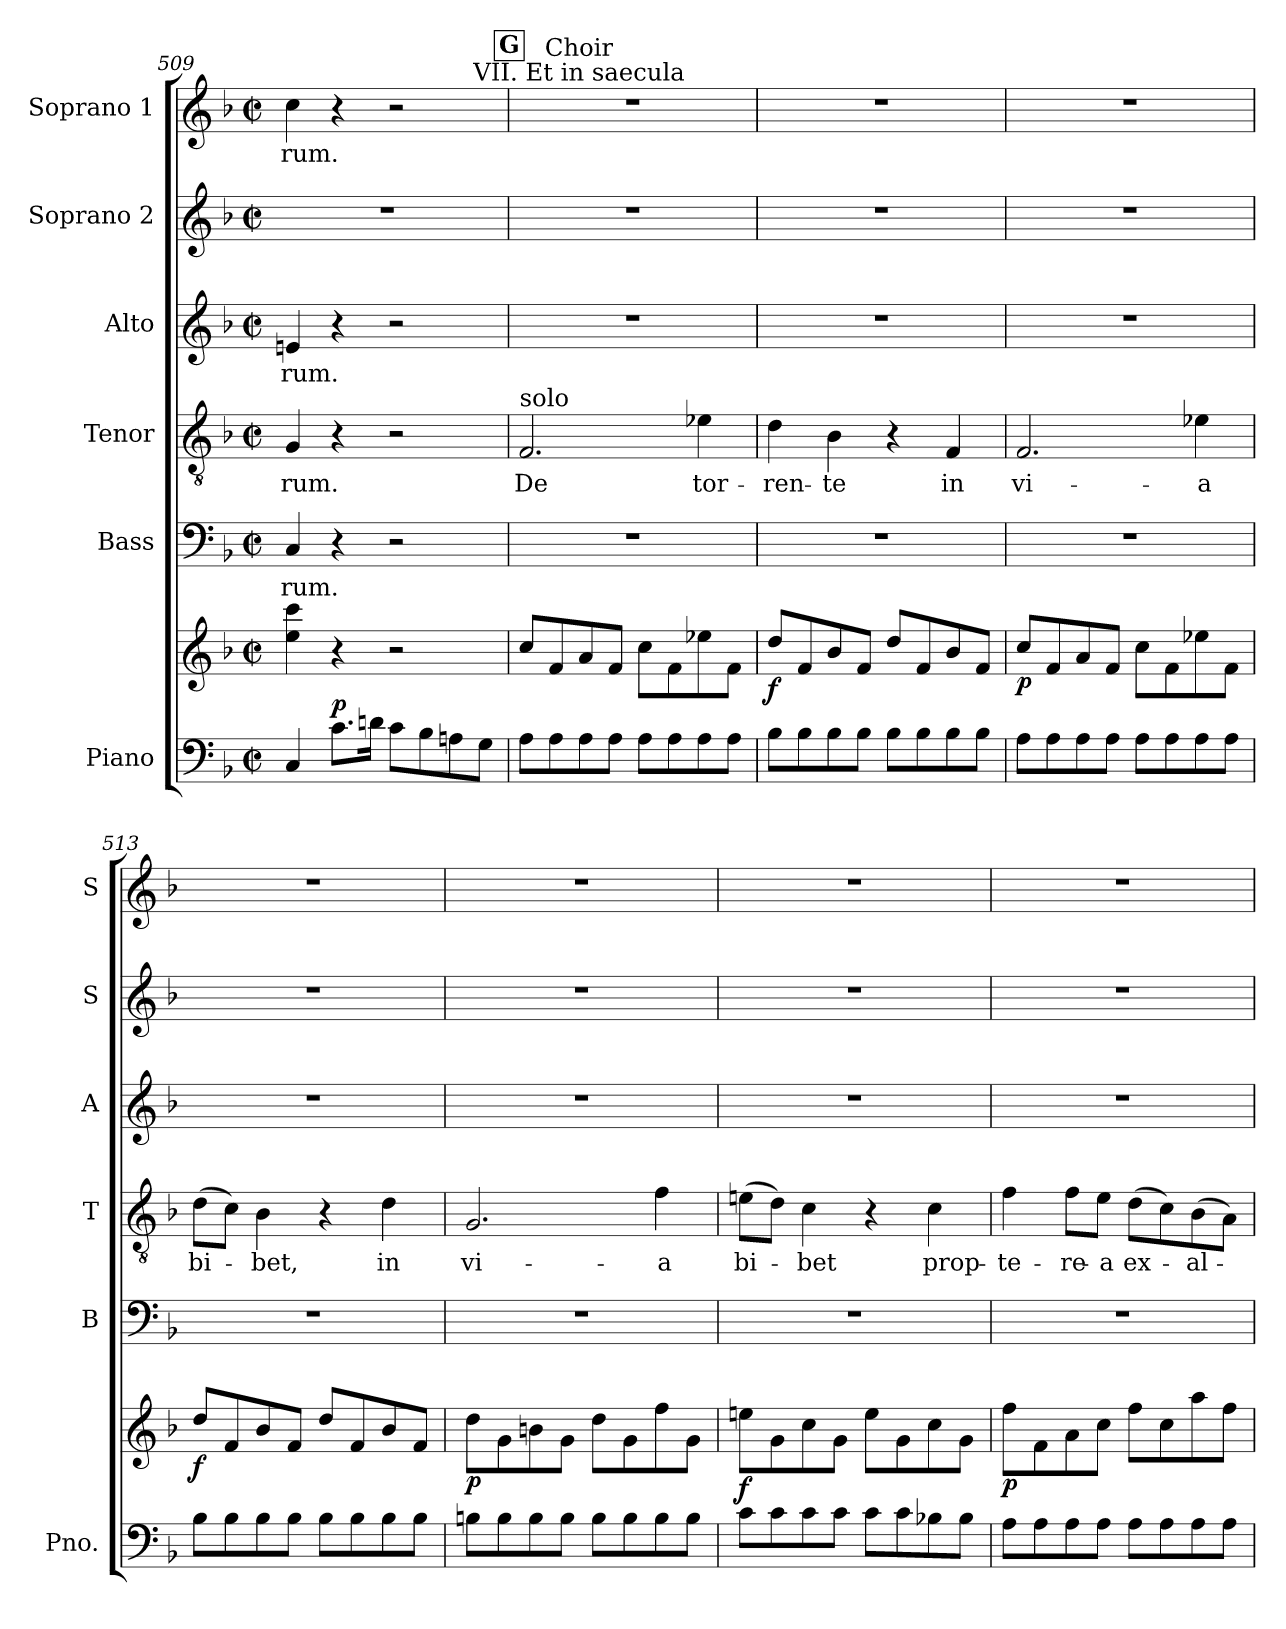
**kern	**kern	**dynam	**kern	**text	**kern	**text	**kern	**text	**kern	**kern	**text
*part6	*part6	*part6	*part5	*part5	*part4	*part4	*part3	*part3	*part2	*part1	*part1
*staff7	*staff6	*staff6/7	*staff5	*staff5	*staff4	*staff4	*staff3	*staff3	*staff2	*staff1	*staff1
*I"Piano	*	*	*I"Bass	*	*I"Tenor	*	*I"Alto	*	*I"Soprano 2	*I"Soprano 1	*
*I'Pno.	*	*	*I'B	*	*I'T	*	*I'A	*	*I'S	*I'S	*
*clefF4	*clefG2	*	*clefF4	*	*clefGv2	*	*clefG2	*	*clefG2	*clefG2	*
*k[b-]	*k[b-]	*	*k[b-]	*	*k[b-]	*	*k[b-]	*	*k[b-]	*k[b-]	*
*F:	*F:	*	*F:	*	*F:	*	*F:	*	*F:	*F:	*
*M2/2	*M2/2	*	*M2/2	*	*M2/2	*	*M2/2	*	*M2/2	*M2/2	*
*met(c|)	*met(c|)	*	*met(c|)	*	*met(c|)	*	*met(c|)	*	*met(c|)	*met(c|)	*
=509	=509	=509	=509	=509	=509	=509	=509	=509	=509	=509	=509
!	!	!	!	!LO:LY:b	!	!LO:LY:b	!	!LO:LY:b	!	!	!LO:LY:b
4C/	4ee\ 4ccc\	.	4C/	-rum.	4G/	-rum.	4en/	-rum.	1r	4cc\	-rum.
!	!	!LO:DY:a=2	!	!	!	!	!	!	!	!	!
8.c\L	4r	p	4r	.	4r	.	4r	.	.	4r	.
16dn\Jk	.	.	.	.	.	.	.	.	.	.	.
8c\L	2r	.	2r	.	2r	.	2r	.	.	2r	.
8B-\	.	.	.	.	.	.	.	.	.	.	.
8An\	.	.	.	.	.	.	.	.	.	.	.
8G\J	.	.	.	.	.	.	.	.	.	.	.
!!LO:REH:place=s1:a:B:fs=14:t=G
=510	=510	=510	=510	=510	=510	=510	=510	=510	=510	=510	=510
!	!	!	!	!	!LO:TX:a:t=solo	!	!	!	!	!	!
!	!	!	!	!	!	!LO:LY:b	!	!	!	!	!
*	*	*	*	*	*	*	*	*	*	*^	*
8A\L	8cc/L	.	1r	.	2.F/	De	1r	.	1r	1r	4ryy	.
8A\	8f/	.	.	.	.	.	.	.	.	.	.	.
!	!	!	!	!	!	!	!	!	!	!	!LO:TX:a:cj:t=VII. Et in saecula	!
!	!	!	!	!	!	!	!	!	!	!	!LO:TX:cj:t=Choir	!
8A\	8a/	.	.	.	.	.	.	.	.	.	2.ryy	.
8A\J	8f/J	.	.	.	.	.	.	.	.	.	.	.
8A\L	8cc\L	.	.	.	.	.	.	.	.	.	.	.
8A\	8f\	.	.	.	.	.	.	.	.	.	.	.
!	!	!	!	!	!	!LO:LY:b	!	!	!	!	!	!
8A\	8ee-X\	.	.	.	4e-X\	tor-	.	.	.	.	.	.
8A\J	8f\J	.	.	.	.	.	.	.	.	.	.	.
=511	=511	=511	=511	=511	=511	=511	=511	=511	=511	=511	=511	=511
!	!	!LO:DY:b	!	!	!	!LO:LY:b	!	!	!	!	!	!
*	*	*	*	*	*	*	*	*	*	*v	*v	*
8B-\L	8dd/L	f	1r	.	4d\	-ren-	1r	.	1r	1r	.
8B-\	8f/	.	.	.	.	.	.	.	.	.	.
!	!	!	!	!	!	!LO:LY:b	!	!	!	!	!
8B-\	8b-/	.	.	.	4B-\	-te	.	.	.	.	.
8B-\J	8f/J	.	.	.	.	.	.	.	.	.	.
8B-\L	8dd/L	.	.	.	4r	.	.	.	.	.	.
8B-\	8f/	.	.	.	.	.	.	.	.	.	.
!	!	!	!	!	!	!LO:LY:b	!	!	!	!	!
8B-\	8b-/	.	.	.	4F/	in	.	.	.	.	.
8B-\J	8f/J	.	.	.	.	.	.	.	.	.	.
=512	=512	=512	=512	=512	=512	=512	=512	=512	=512	=512	=512
!	!	!LO:DY:b	!	!	!	!LO:LY:b	!	!	!	!	!
8A\L	8cc/L	p	1r	.	2.F/	vi-	1r	.	1r	1r	.
8A\	8f/	.	.	.	.	.	.	.	.	.	.
8A\	8a/	.	.	.	.	.	.	.	.	.	.
8A\J	8f/J	.	.	.	.	.	.	.	.	.	.
8A\L	8cc\L	.	.	.	.	.	.	.	.	.	.
8A\	8f\	.	.	.	.	.	.	.	.	.	.
!	!	!	!	!	!	!LO:LY:b	!	!	!	!	!
8A\	8ee-X\	.	.	.	4e-X\	-a	.	.	.	.	.
8A\J	8f\J	.	.	.	.	.	.	.	.	.	.
!!LO:PB:g=z
=513	=513	=513	=513	=513	=513	=513	=513	=513	=513	=513	=513
!	!	!LO:DY:b	!	!	!	!LO:LY:b	!	!	!	!	!
8B-\L	8dd/L	f	1r	.	(8d\L	bi-	1r	.	1r	1r	.
8B-\	8f/	.	.	.	8c\J)	.	.	.	.	.	.
!	!	!	!	!	!	!LO:LY:b	!	!	!	!	!
8B-\	8b-/	.	.	.	4B-\	-bet,	.	.	.	.	.
8B-\J	8f/J	.	.	.	.	.	.	.	.	.	.
8B-\L	8dd/L	.	.	.	4r	.	.	.	.	.	.
8B-\	8f/	.	.	.	.	.	.	.	.	.	.
!	!	!	!	!	!	!LO:LY:b	!	!	!	!	!
8B-\	8b-/	.	.	.	4d\	in	.	.	.	.	.
8B-\J	8f/J	.	.	.	.	.	.	.	.	.	.
=514	=514	=514	=514	=514	=514	=514	=514	=514	=514	=514	=514
!	!	!LO:DY:b	!	!	!	!LO:LY:b	!	!	!	!	!
8Bn\L	8dd\L	p	1r	.	2.G/	vi-	1r	.	1r	1r	.
8B\	8g\	.	.	.	.	.	.	.	.	.	.
8B\	8bn\	.	.	.	.	.	.	.	.	.	.
8B\J	8g\J	.	.	.	.	.	.	.	.	.	.
8B\L	8dd\L	.	.	.	.	.	.	.	.	.	.
8B\	8g\	.	.	.	.	.	.	.	.	.	.
!	!	!	!	!	!	!LO:LY:b	!	!	!	!	!
8B\	8ff\	.	.	.	4f\	-a	.	.	.	.	.
8B\J	8g\J	.	.	.	.	.	.	.	.	.	.
=515	=515	=515	=515	=515	=515	=515	=515	=515	=515	=515	=515
!	!	!LO:DY:b	!	!	!	!LO:LY:b	!	!	!	!	!
8c\L	8een\L	f	1r	.	(8en\L	bi-	1r	.	1r	1r	.
8c\	8g\	.	.	.	8d\J)	.	.	.	.	.	.
!	!	!	!	!	!	!LO:LY:b	!	!	!	!	!
8c\	8cc\	.	.	.	4c\	-bet	.	.	.	.	.
8c\J	8g\J	.	.	.	.	.	.	.	.	.	.
8c\L	8ee\L	.	.	.	4r	.	.	.	.	.	.
8c\	8g\	.	.	.	.	.	.	.	.	.	.
!	!	!	!	!	!	!LO:LY:b	!	!	!	!	!
8B-X\	8cc\	.	.	.	4c\	prop-	.	.	.	.	.
8B-\J	8g\J	.	.	.	.	.	.	.	.	.	.
=516	=516	=516	=516	=516	=516	=516	=516	=516	=516	=516	=516
!	!	!LO:DY:b	!	!	!	!LO:LY:b	!	!	!	!	!
8A\L	8ff\L	p	1r	.	4f\	-te-	1r	.	1r	1r	.
8A\	8f\	.	.	.	.	.	.	.	.	.	.
!	!	!	!	!	!	!LO:LY:b	!	!	!	!	!
8A\	8a\	.	.	.	8f\L	-re-	.	.	.	.	.
!	!	!	!	!	!	!LO:LY:b	!	!	!	!	!
8A\J	8cc\J	.	.	.	8e\J	-a	.	.	.	.	.
!	!	!	!	!	!	!LO:LY:b	!	!	!	!	!
8A\L	8ff\L	.	.	.	(8d\L	ex-	.	.	.	.	.
8A\	8cc\	.	.	.	8c\)	.	.	.	.	.	.
!	!	!	!	!	!	!LO:LY:b	!	!	!	!	!
8A\	8aa\	.	.	.	(8B-\	-al-	.	.	.	.	.
8A\J	8ff\J	.	.	.	8A\J)	.	.	.	.	.	.
=	=	=	=	=	=	=	=	=	=	=	=
*-	*-	*-	*-	*-	*-	*-	*-	*-	*-	*-	*-
